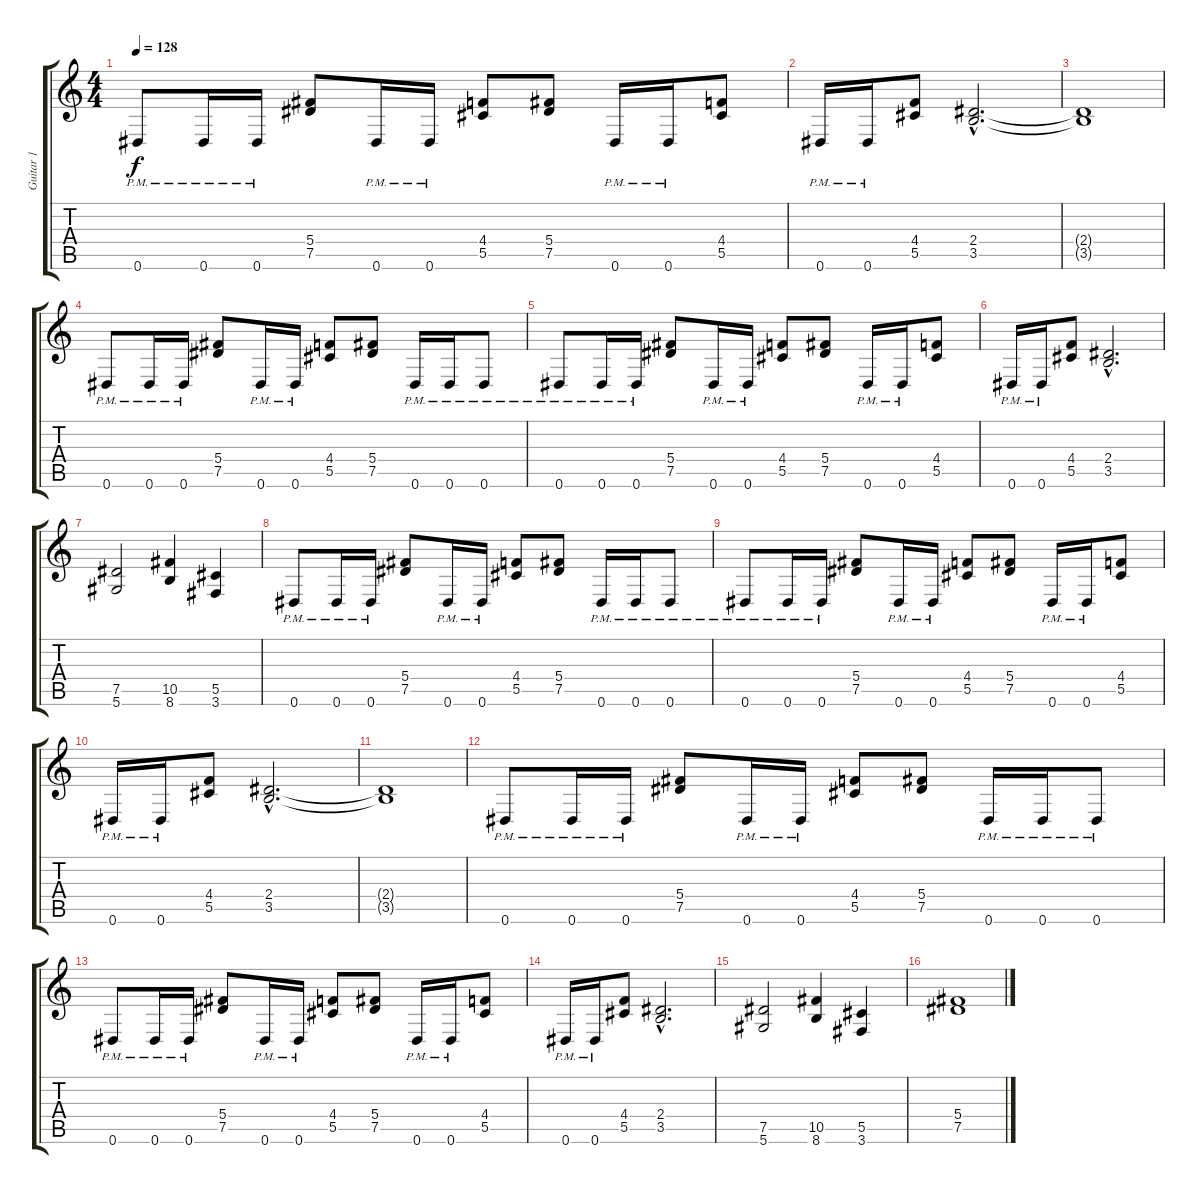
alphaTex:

\track ("Guitar 1" "Guitar 1") {instrument acousticguitarsteel}
\staff {score tabs}
\tuning (Eb4 Bb3 Gb3 Db3 Ab2 Eb2) {hide}
\ts (4 4)
\tempo 128
\clef g2
\ks c
0.6{pm}.8{dy f} 0.6{pm}.16 0.6{pm}.16 (5.4 7.5).8 0.6{pm}.16 0.6{pm}.16 (4.4 5.5).8 (5.4 7.5).8 0.6{pm}.16 0.6{pm}.16 (4.4 5.5).8 |
0.6{pm}.16 0.6{pm}.16 (4.4 5.5).8 (2.4{hac} 3.5{hac}).2{d} |
(2.4{t} 3.5{t}).1 |
0.6{pm}.8 0.6{pm}.16 0.6{pm}.16 (5.4 7.5).8 0.6{pm}.16 0.6{pm}.16 (4.4 5.5).8 (5.4 7.5).8 0.6{pm}.16 0.6{pm}.16 0.6{pm}.8 |
0.6{pm}.8 0.6{pm}.16 0.6{pm}.16 (5.4 7.5).8 0.6{pm}.16 0.6{pm}.16 (4.4 5.5).8 (5.4 7.5).8 0.6{pm}.16 0.6{pm}.16 (4.4 5.5).8 |
0.6{pm}.16 0.6{pm}.16 (4.4 5.5).8 (2.4{hac} 3.5{hac}).2{d} |
(7.5 5.6).2 (10.5 8.6).4 (5.5 3.6).4 |
0.6{pm}.8 0.6{pm}.16 0.6{pm}.16 (5.4 7.5).8 0.6{pm}.16 0.6{pm}.16 (4.4 5.5).8 (5.4 7.5).8 0.6{pm}.16 0.6{pm}.16 0.6{pm}.8 |
0.6{pm}.8 0.6{pm}.16 0.6{pm}.16 (5.4 7.5).8 0.6{pm}.16 0.6{pm}.16 (4.4 5.5).8 (5.4 7.5).8 0.6{pm}.16 0.6{pm}.16 (4.4 5.5).8 |
0.6{pm}.16 0.6{pm}.16 (4.4 5.5).8 (2.4{hac} 3.5{hac}).2{d} |
(2.4{t} 3.5{t}).1 |
0.6{pm}.8 0.6{pm}.16 0.6{pm}.16 (5.4 7.5).8 0.6{pm}.16 0.6{pm}.16 (4.4 5.5).8 (5.4 7.5).8 0.6{pm}.16 0.6{pm}.16 0.6{pm}.8 |
0.6{pm}.8 0.6{pm}.16 0.6{pm}.16 (5.4 7.5).8 0.6{pm}.16 0.6{pm}.16 (4.4 5.5).8 (5.4 7.5).8 0.6{pm}.16 0.6{pm}.16 (4.4 5.5).8 |
0.6{pm}.16 0.6{pm}.16 (4.4 5.5).8 (2.4{hac} 3.5{hac}).2{d} |
(7.5 5.6).2 (10.5 8.6).4 (5.5 3.6).4 |
\section ("" "")
(5.4 7.5).1{volume 16}
